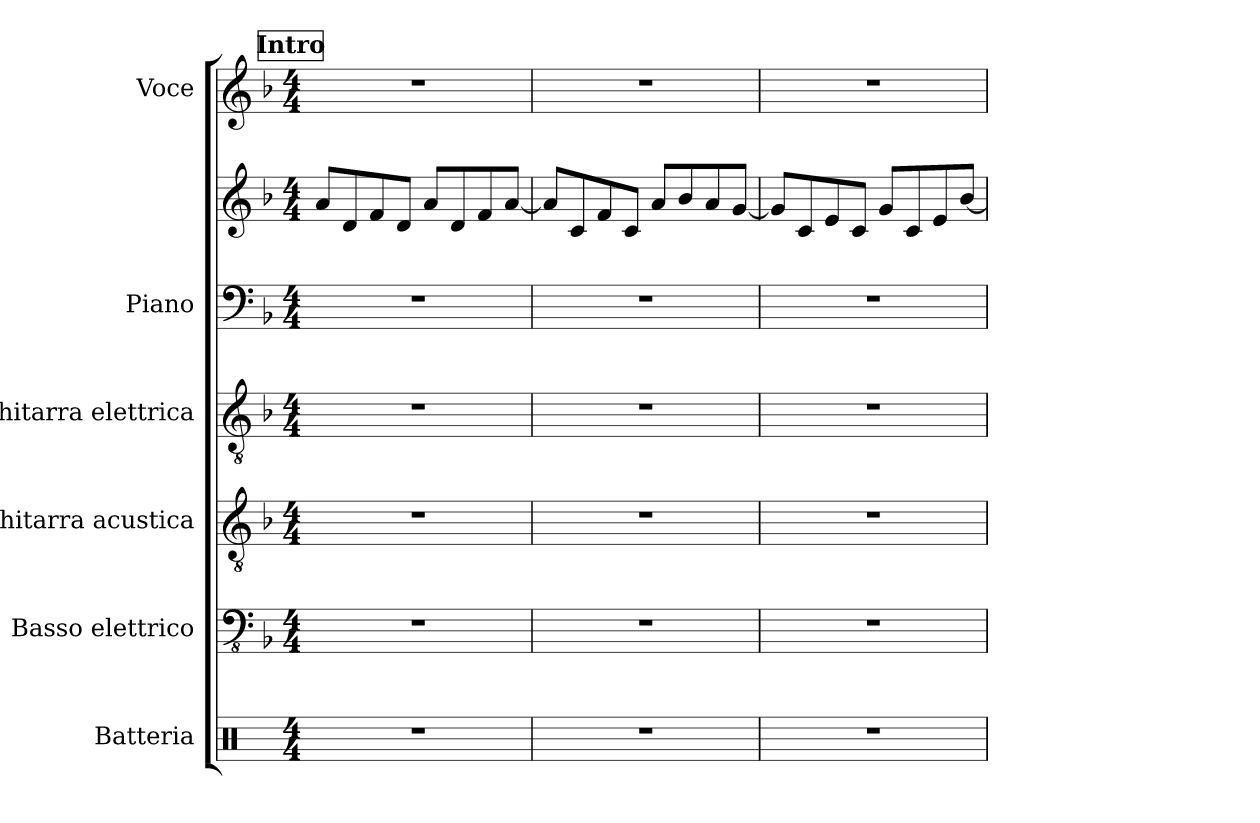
**kern	**kern	**kern	**kern	**kern	**kern	**kern
*part6	*part5	*part4	*part3	*part2	*part2	*part1
*staff7	*staff6	*staff5	*staff4	*staff3	*staff2	*staff1
*I"Batteria	*I"Basso elettrico	*I"Chitarra acustica	*I"Chitarra elettrica	*I"Piano	*	*I"Voce
*I'Batt.	*I'B. el.	*	*I'Chit. el.	*	*	*I'Vo.
*clefX	*clefFv4	*clefGv2	*clefGv2	*clefF4	*clefG2	*clefG2
*k[]	*k[b-]	*k[b-]	*k[b-]	*k[b-]	*k[b-]	*k[b-]
*M4/4	*M4/4	*M4/4	*M4/4	*M4/4	*M4/4	*M4/4
*MM105	*MM105	*MM105	*MM105	*MM105	*MM105	*MM105
!!LO:REH:place=s1:a:B:fs=14:t=Intro
=1	=1	=1	=1	=1	=1	=1
1r	1r	1r	1r	1r	8a/L	1r
.	.	.	.	.	8d/	.
.	.	.	.	.	8f/	.
.	.	.	.	.	8d/J	.
.	.	.	.	.	8a/L	.
.	.	.	.	.	8d/	.
.	.	.	.	.	8f/	.
.	.	.	.	.	[8a/J	.
=2	=2	=2	=2	=2	=2	=2
1r	1r	1r	1r	1r	8a/L]	1r
.	.	.	.	.	8c/	.
.	.	.	.	.	8f/	.
.	.	.	.	.	8c/J	.
.	.	.	.	.	8a/L	.
.	.	.	.	.	8b-/	.
.	.	.	.	.	8a/	.
.	.	.	.	.	[8g/J	.
=3	=3	=3	=3	=3	=3	=3
1r	1r	1r	1r	1r	8g/L]	1r
.	.	.	.	.	8c/	.
.	.	.	.	.	8e/	.
.	.	.	.	.	8c/J	.
.	.	.	.	.	8g/L	.
.	.	.	.	.	8c/	.
.	.	.	.	.	8e/	.
.	.	.	.	.	[8b-/J	.
=	=	=	=	=	=	=
*-	*-	*-	*-	*-	*-	*-
